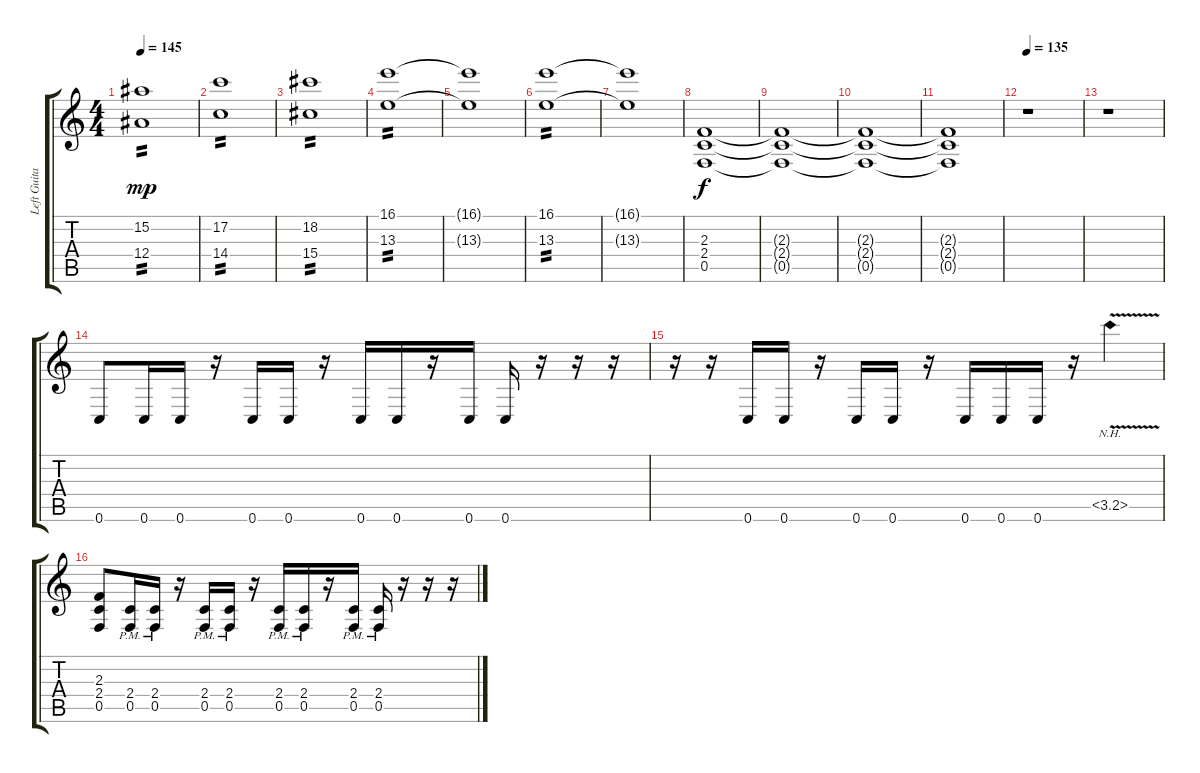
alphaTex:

\track ("Left Guitar" "Left Guita") {instrument distortionguitar}
\staff {score tabs}
\tuning (C4 G3 Eb3 Bb2 F2 C2) {hide}
\ts (4 4)
\tempo 145
\clef g2
\ks c
(15.2 12.4).1{tp 2 dy mp} |
(17.2 14.4).1{tp 2} |
(18.2 15.4).1{tp 2} |
(16.1 13.3).1{tp 2} |
(16.1{t} 13.3{t}).1 |
(16.1 13.3).1{tp 2} |
(16.1{t} 13.3{t}).1 |
(2.3 2.4 0.5).1{dy f} |
(2.3{t} 2.4{t} 0.5{t}).1 |
(2.3{t} 2.4{t} 0.5{t}).1 |
(2.3{t} 2.4{t} 0.5{t}).1 |
\tempo 135
r.1 |
r.1 |
0.6.8 0.6.16 0.6.16 r.16 0.6.16 0.6.16 r.16 0.6.16 0.6.16 r.16 0.6.16 0.6.16 r.16 r.16 r.16 |
r.16 r.16 0.6.16 0.6.16 r.16 0.6.16 0.6.16 r.16 0.6.16 0.6.16 0.6.16 r.16 3.5{nh v}.4 |
(2.3 2.4 0.5).8 (2.4{pm} 0.5).16 (2.4{pm} 0.5).16 r.16 (2.4{pm} 0.5).16 (2.4{pm} 0.5).16 r.16 (2.4{pm} 0.5).16 (2.4{pm} 0.5).16 r.16 (2.4{pm} 0.5).16 (2.4{pm} 0.5).16 r.16 r.16 r.16
